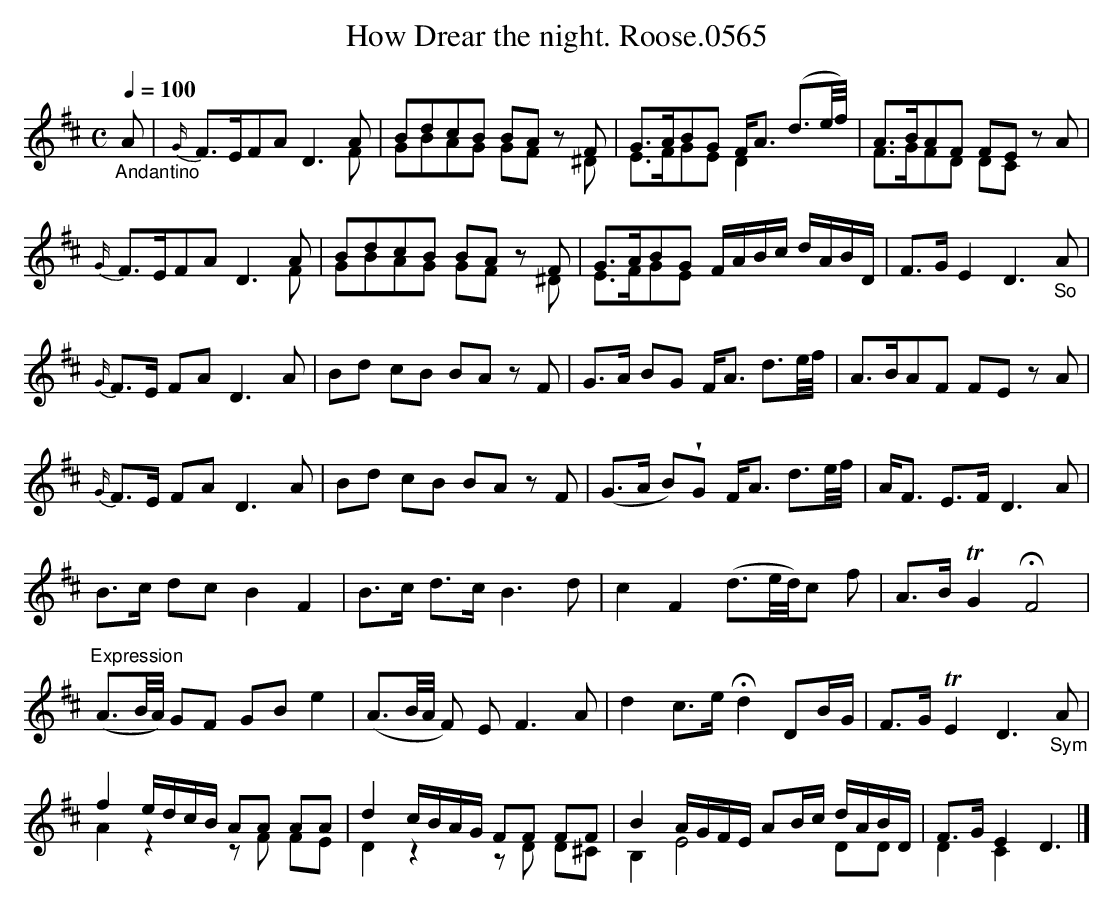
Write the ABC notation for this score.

X:1
T:How Drear the night. Roose.0565
M:C
L:1/8
Q:1/4=100
K:D
"_Andantino"A | {G/}F>EFA D3 A & x7 F | BdcB BA z F & GBAG GF x ^D | G>ABG F<A (d3/e//f//) &  E>FGE D2 x2 | A>BAF FE z A & F>GFD DC x2 |
{G/}F>EFA D3A & x7 F | BdcB BA z F & GBAG GF x ^D | G>ABG F/A/B/c/ d/A/B/D/ & E>FGE x4 | F>G E2 D3 "_So"A |
{G/}F>E FA D3 A | Bd cB BA z F | G>A BG F<A d3/e//f// | A>BAF FE z A |
{G/}F>E FA D3 A | Bd cB BA z F | (G>A B)!wedge!G F<A d3/e//f// | A<F E>F D3 A |
B>c dc B2 F2 | B>c d>c B3 d | c2 F2 (d3/e//d//)c f | A>B !trill!G2 !fermata!F4 |
"^Expression"(A3/B//A//) GF GB e2 | (A3/B//A// F) E F3 A | d2 c>e !fermata!d2 DB/G/ | F>G !trill!E2 D3 "_Sym"A |
f2 e/d/c/B/ AA AA & A2 z2 z F FE | d2 c/B/A/G/ FF FF & D2 z2 z D D^C | B2 A/G/F/E/ AB/c/ d/A/B/D/ & B,2 E4 DD | F>G E2 D3 & D2 C2 x3 |]
